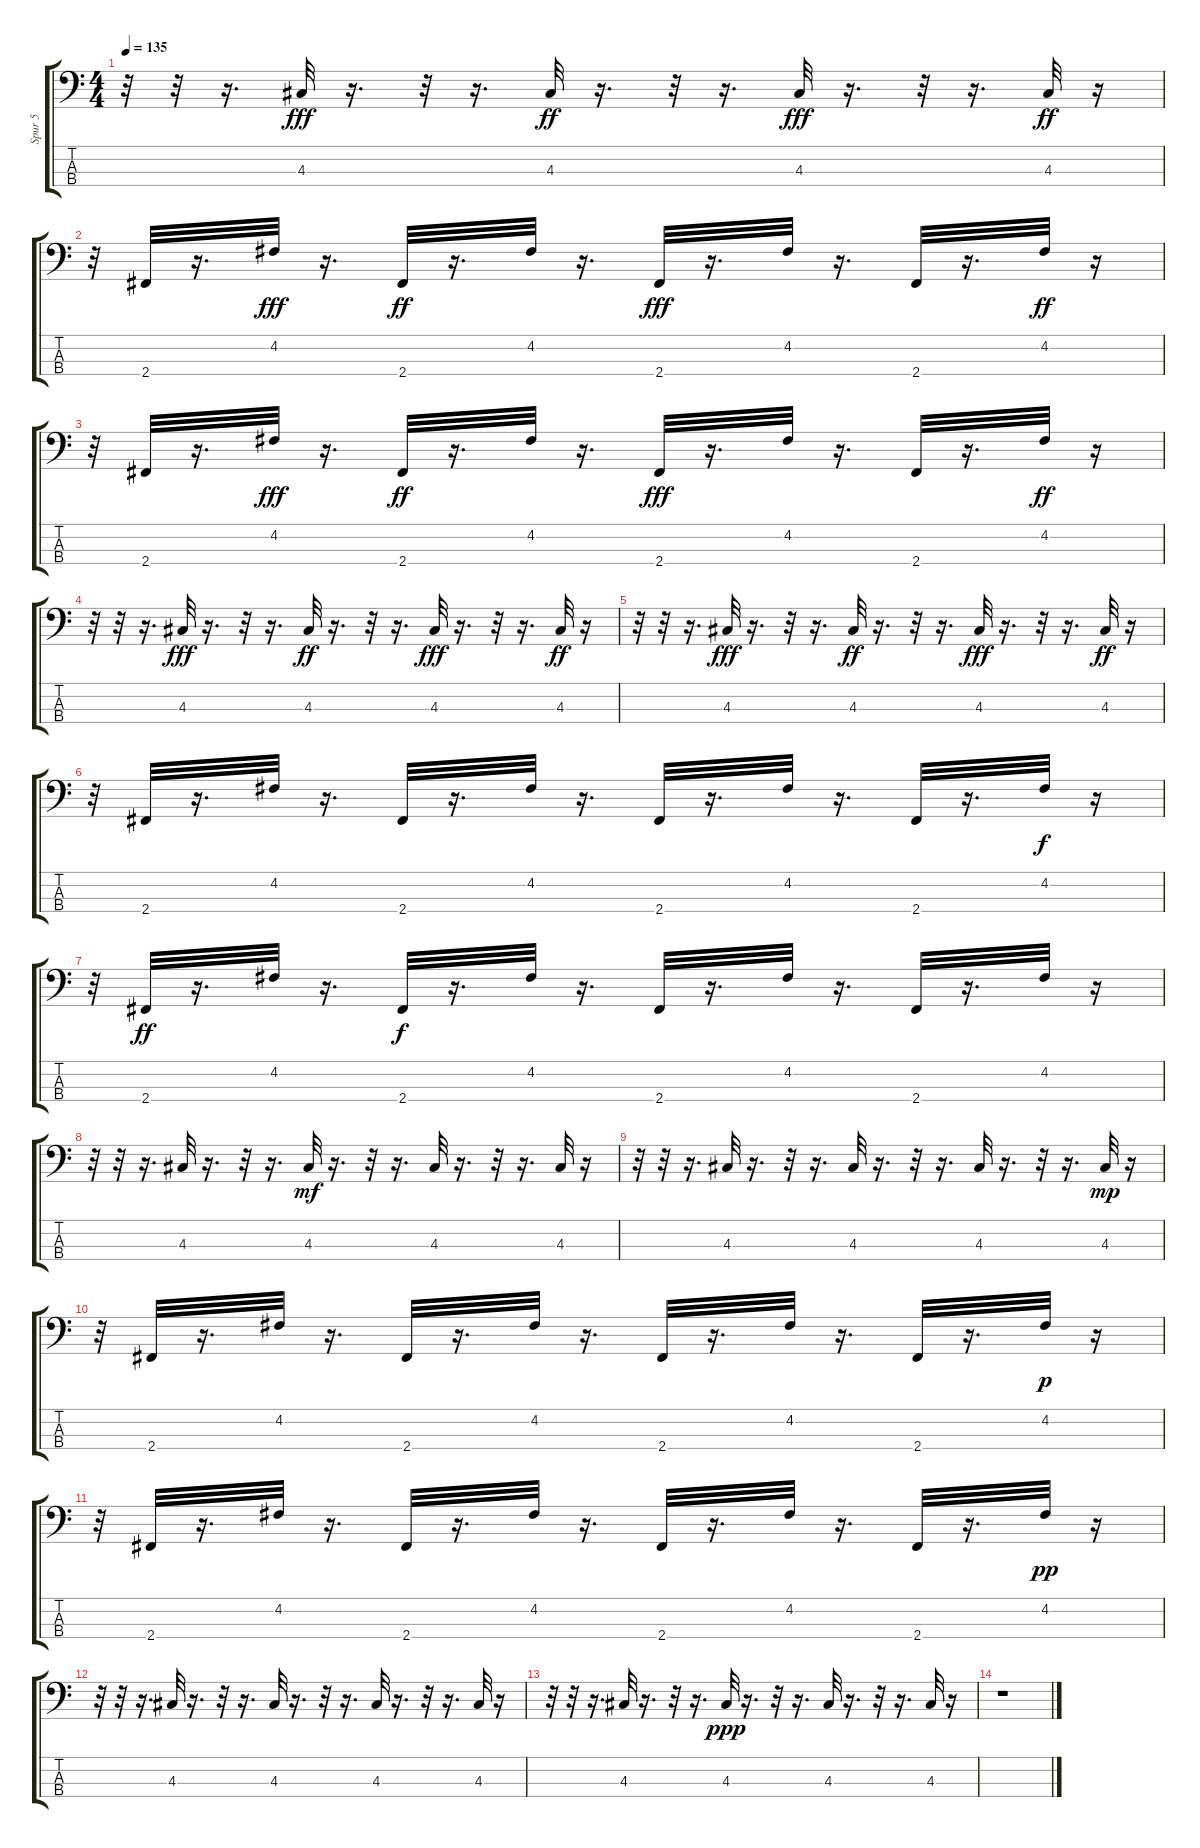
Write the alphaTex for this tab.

\track ("Spur 5" "Spur 5") {instrument electricbasspick}
\staff {score tabs}
\tuning (G2 D2 A1 E1) {hide}
\ts (4 4)
\tempo 135
\clef f4
\ks c
r.32{dy ff} r.32 r.16{d} 4.3.32{dy fff} r.16{d} r.32 r.16{d} 4.3.32{dy ff} r.16{d} r.32 r.16{d} 4.3.32{dy fff} r.16{d} r.32 r.16{d} 4.3.32{dy ff} r.16 |
r.32 2.4.32 r.16{d} 4.2.32{dy fff} r.16{d} 2.4.32{dy ff} r.16{d} 4.2.32 r.16{d} 2.4.32{dy fff} r.16{d} 4.2.32 r.16{d} 2.4.32 r.16{d} 4.2.32{dy ff} r.16 |
r.32 2.4.32 r.16{d} 4.2.32{dy fff} r.16{d} 2.4.32{dy ff} r.16{d} 4.2.32 r.16{d} 2.4.32{dy fff} r.16{d} 4.2.32 r.16{d} 2.4.32 r.16{d} 4.2.32{dy ff} r.16 |
r.32 r.32 r.16{d} 4.3.32{dy fff} r.16{d} r.32 r.16{d} 4.3.32{dy ff} r.16{d} r.32 r.16{d} 4.3.32{dy fff} r.16{d} r.32 r.16{d} 4.3.32{dy ff} r.16 |
r.32 r.32 r.16{d} 4.3.32{dy fff} r.16{d} r.32 r.16{d} 4.3.32{dy ff} r.16{d} r.32 r.16{d} 4.3.32{dy fff} r.16{d} r.32 r.16{d} 4.3.32{dy ff} r.16 |
r.32 2.4.32 r.16{d} 4.2.32 r.16{d} 2.4.32 r.16{d} 4.2.32 r.16{d} 2.4.32 r.16{d} 4.2.32 r.16{d} 2.4.32 r.16{d} 4.2.32{dy f} r.16 |
r.32 2.4.32{dy ff} r.16{d} 4.2.32 r.16{d} 2.4.32{dy f} r.16{d} 4.2.32 r.16{d} 2.4.32 r.16{d} 4.2.32 r.16{d} 2.4.32 r.16{d} 4.2.32 r.16 |
r.32 r.32 r.16{d} 4.3.32 r.16{d} r.32 r.16{d} 4.3.32{dy mf} r.16{d} r.32 r.16{d} 4.3.32 r.16{d} r.32 r.16{d} 4.3.32 r.16 |
r.32 r.32 r.16{d} 4.3.32 r.16{d} r.32 r.16{d} 4.3.32 r.16{d} r.32 r.16{d} 4.3.32 r.16{d} r.32 r.16{d} 4.3.32{dy mp} r.16 |
r.32 2.4.32 r.16{d} 4.2.32 r.16{d} 2.4.32 r.16{d} 4.2.32 r.16{d} 2.4.32 r.16{d} 4.2.32 r.16{d} 2.4.32 r.16{d} 4.2.32{dy p} r.16 |
r.32 2.4.32 r.16{d} 4.2.32 r.16{d} 2.4.32 r.16{d} 4.2.32 r.16{d} 2.4.32 r.16{d} 4.2.32 r.16{d} 2.4.32 r.16{d} 4.2.32{dy pp} r.16 |
r.32 r.32 r.16{d} 4.3.32 r.16{d} r.32 r.16{d} 4.3.32 r.16{d} r.32 r.16{d} 4.3.32 r.16{d} r.32 r.16{d} 4.3.32 r.16 |
r.32 r.32 r.16{d} 4.3.32 r.16{d} r.32 r.16{d} 4.3.32{dy ppp} r.16{d} r.32 r.16{d} 4.3.32 r.16{d} r.32 r.16{d} 4.3.32 r.16 |
r.1
